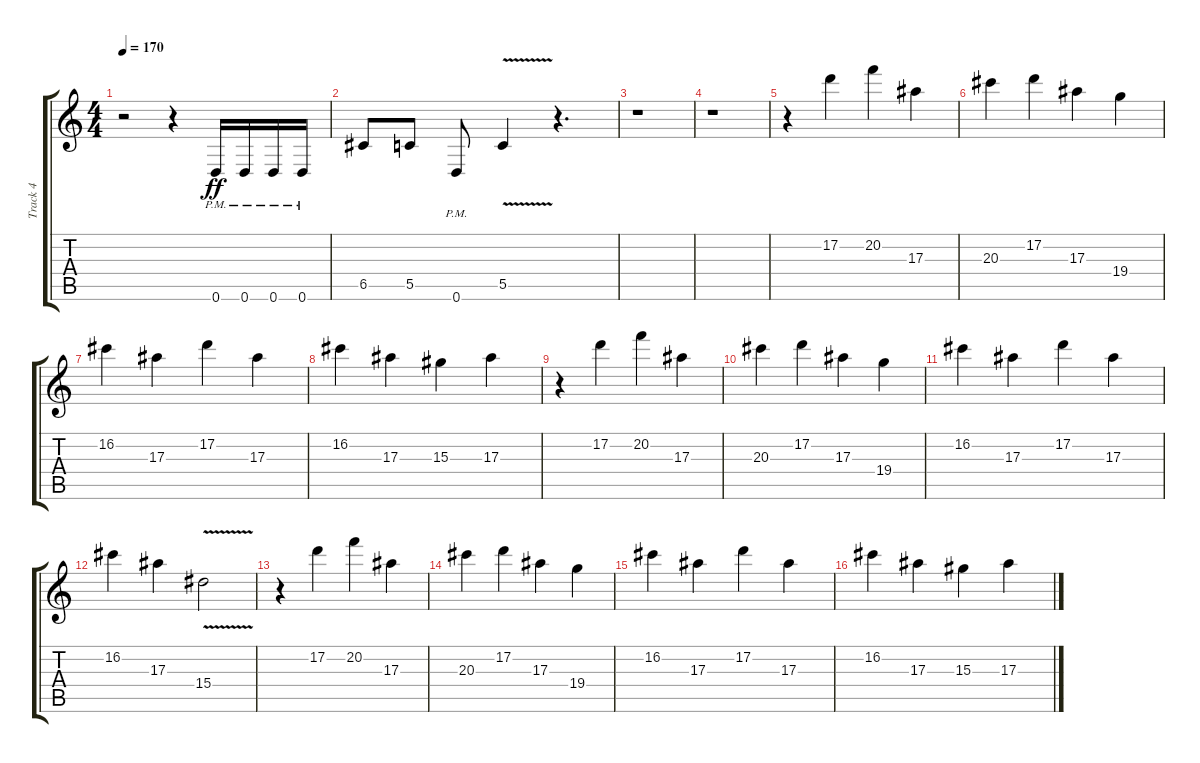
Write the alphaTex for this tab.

\track ("Track 4" "Track 4") {instrument distortionguitar}
\staff {score tabs}
\tuning (D4 A3 F3 C3 G2 D2) {hide}
\ts (4 4)
\tempo 170
\clef g2
\ks c
r.2{dy ff} r.4 0.6{pm}.16 0.6{pm}.16 0.6{pm}.16 0.6{pm}.16 |
6.5.8 5.5.8 0.6{pm}.8 5.5{v}.4 r.4{d} |
r.1 |
r.1 |
r.4 17.2.4 20.2.4 17.3.4 |
20.3.4 17.2.4 17.3.4 19.4.4 |
16.2.4 17.3.4 17.2.4 17.3.4 |
16.2.4 17.3.4 15.3.4 17.3.4 |
r.4 17.2.4 20.2.4 17.3.4 |
20.3.4 17.2.4 17.3.4 19.4.4 |
16.2.4 17.3.4 17.2.4 17.3.4 |
16.2.4 17.3.4 15.4{v}.2 |
r.4 17.2.4 20.2.4 17.3.4 |
20.3.4 17.2.4 17.3.4 19.4.4 |
16.2.4 17.3.4 17.2.4 17.3.4 |
16.2.4 17.3.4 15.3.4 17.3.4
